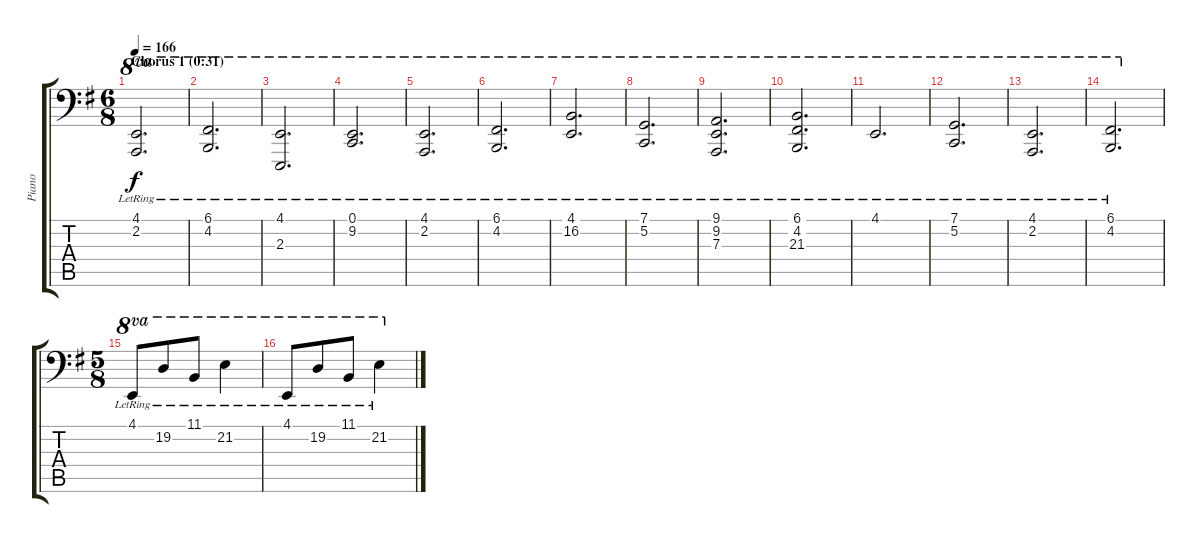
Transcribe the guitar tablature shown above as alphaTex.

\track ("Piano" "Piano") {instrument acousticgrandpiano}
\staff {score tabs}
\tuning (C3 G2 D2 A1 E1 B0) {hide}
\ts (6 8)
\section ("" "Chorus 1 (0:31)")
\tempo 166
\clef f4
\ks g
(4.1{lr} 2.2{lr}).2{d ot 8va dy f} |
(6.1{lr} 4.2{lr}).2{d ot 8va} |
(4.1{lr} 2.3{lr}).2{d ot 8va} |
(0.1{lr} 9.2{lr}).2{d ot 8va} |
(4.1{lr} 2.2{lr}).2{d ot 8va} |
(6.1{lr} 4.2{lr}).2{d ot 8va} |
(4.1{lr} 16.2{lr}).2{d ot 8va} |
(7.1{lr} 5.2{lr}).2{d ot 8va} |
(9.1{lr} 9.2{lr} 7.3{lr}).2{d ot 8va} |
(6.1{lr} 4.2{lr} 21.3{lr}).2{d ot 8va} |
4.1{lr}.2{d ot 8va} |
(7.1{lr} 5.2{lr}).2{d ot 8va} |
(4.1{lr} 2.2{lr}).2{d ot 8va} |
(6.1{lr} 4.2{lr}).2{d ot 8va} |
\ts (5 8)
4.1{lr}.8{ot 8va} 19.2{lr}.8{ot 8va} 11.1{lr}.8{ot 8va} 21.2{lr}.4{ot 8va} |
4.1{lr}.8{ot 8va} 19.2{lr}.8{ot 8va} 11.1{lr}.8{ot 8va} 21.2{lr}.4{ot 8va}
